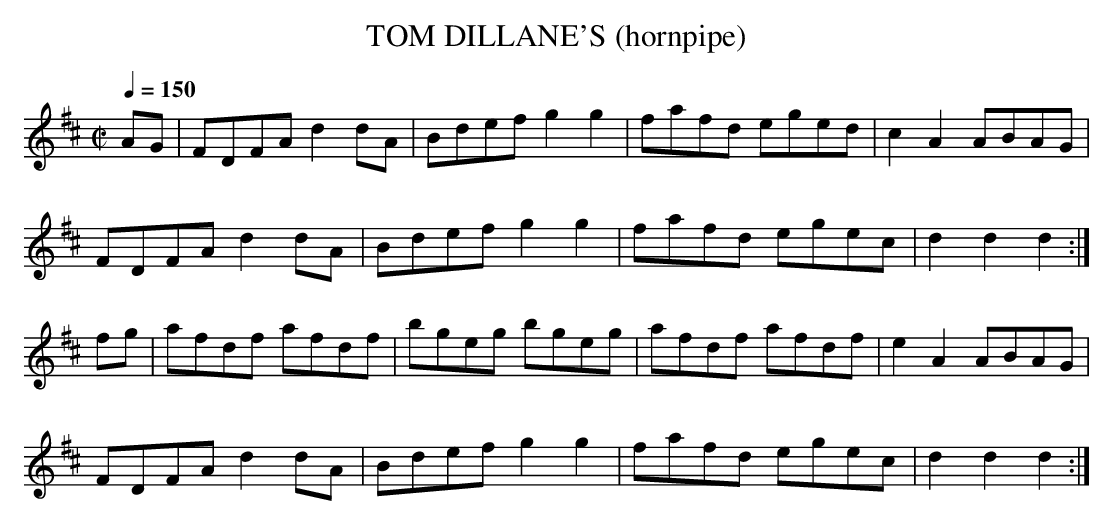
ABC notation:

X:1
T:TOM DILLANE'S (hornpipe)
Q:1/4=150
M:C|
L:1/8
K:D
AG|FDFA d2 dA|Bdef g2 g2|fafd eged|c2 A2 ABAG|
FDFA d2 dA|Bdef g2 g2|fafd egec|d2 d2 d2 :|
fg|afdf afdf|bgeg bgeg|afdf afdf|e2 A2 ABAG|
FDFA d2 dA|Bdef g2 g2|fafd egec|d2 d2 d2 :|
